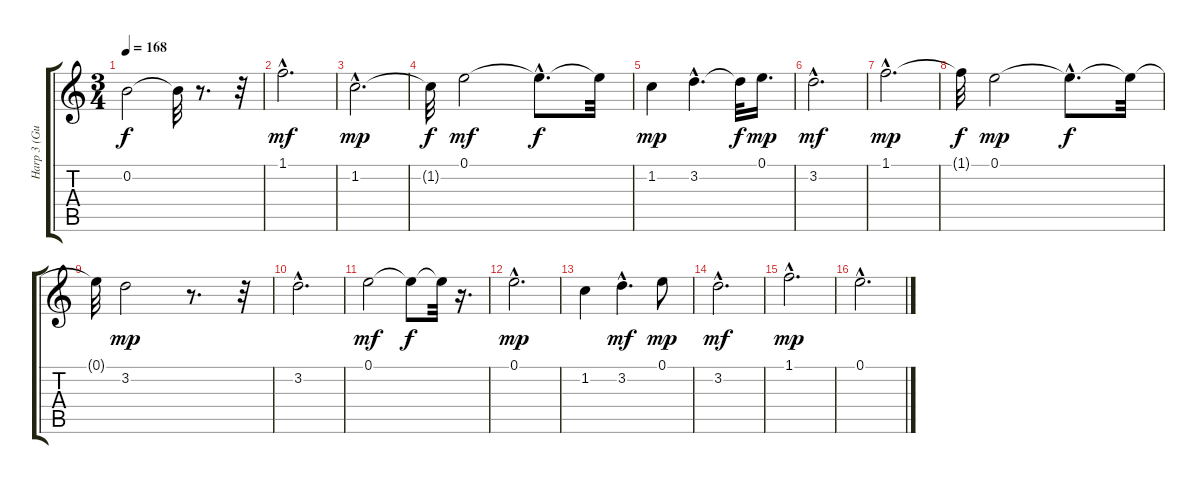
\track ("Harp 3 (Guitar)" "Harp 3 (Gu") {instrument acousticguitarnylon}
\staff {score tabs}
\tuning (E4 B3 G3 D3 A2 E2) {hide}
\ts (3 4)
\tempo 168
\clef g2
\ks c
0.2{t}.2{dy f} 0.2{t}.32 r.8{d} r.32 |
1.1{hac}.2{d dy mf} |
1.2{hac}.2{d dy mp} |
1.2{t}.32{dy f} 0.1.2{dy mf} 0.1{hac t}.8{d dy f} 0.1{t}.32 |
1.2.4{dy mp} 3.2{hac}.4{d} 3.2{t}.32{dy f} 0.1.16{d dy mp} |
3.2{hac}.2{d dy mf} |
1.1{hac}.2{d dy mp} |
1.1{t}.32{dy f} 0.1.2{dy mp} 0.1{hac t}.8{d dy f} 0.1{t}.32 |
0.1{t}.32 3.2.2{dy mp} r.8{d} r.32 |
3.2{hac}.2{d} |
0.1.2{dy mf} 0.1{t}.8{dy f} 0.1{t}.32 r.16{d} |
0.1{hac}.2{d dy mp} |
1.2.4 3.2{hac}.4{d dy mf} 0.1.8{dy mp} |
3.2{hac}.2{d dy mf} |
1.1{hac}.2{d dy mp} |
0.1{hac}.2{d}
